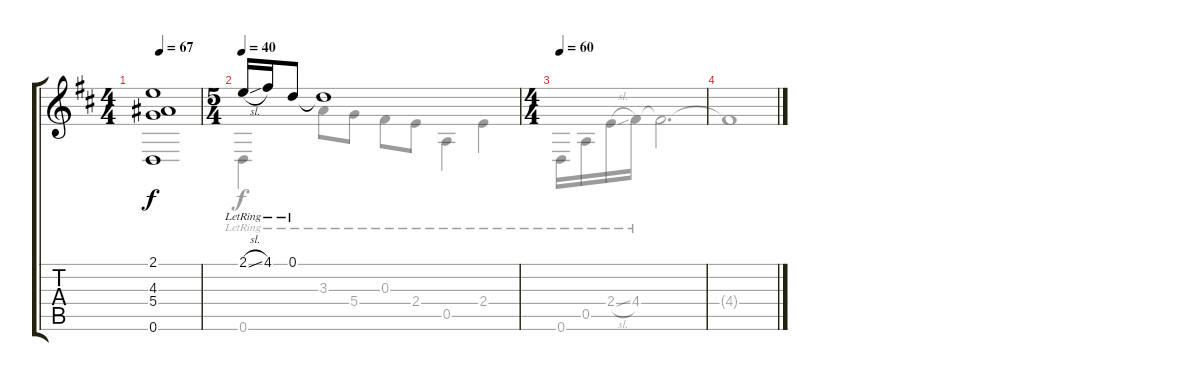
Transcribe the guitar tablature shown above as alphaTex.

\track "" {instrument acousticguitarsteel}
\staff {score tabs}
\tuning (D4 B3 Gb3 D3 A2 D2) {hide}
\voice
\ts (4 4)
\tempo 67
\clef g2
\ks d
(2.1{t} 4.3{t} 5.4{t} 0.6{t}).1{dy f} |
\ts (5 4)
\tempo 40
2.1{sl lr}.16 4.1{lr}.16 0.1{lr}.8 0.1{t}.1 |
\ts (4 4)
\tempo 60
|
\voice
\clef g2
\ottava regular
\simile none
\ks d
|
0.6{lr}.4 3.3{lr}.8 5.4{lr}.8 0.3{lr}.8 2.4{lr}.8 0.5{lr}.4 2.4{lr}.4 |
0.6{lr}.16 0.5{lr}.16 2.4{sl lr}.16 4.4{lr}.16 4.4{t}.2{d} |
4.4{t}.1
